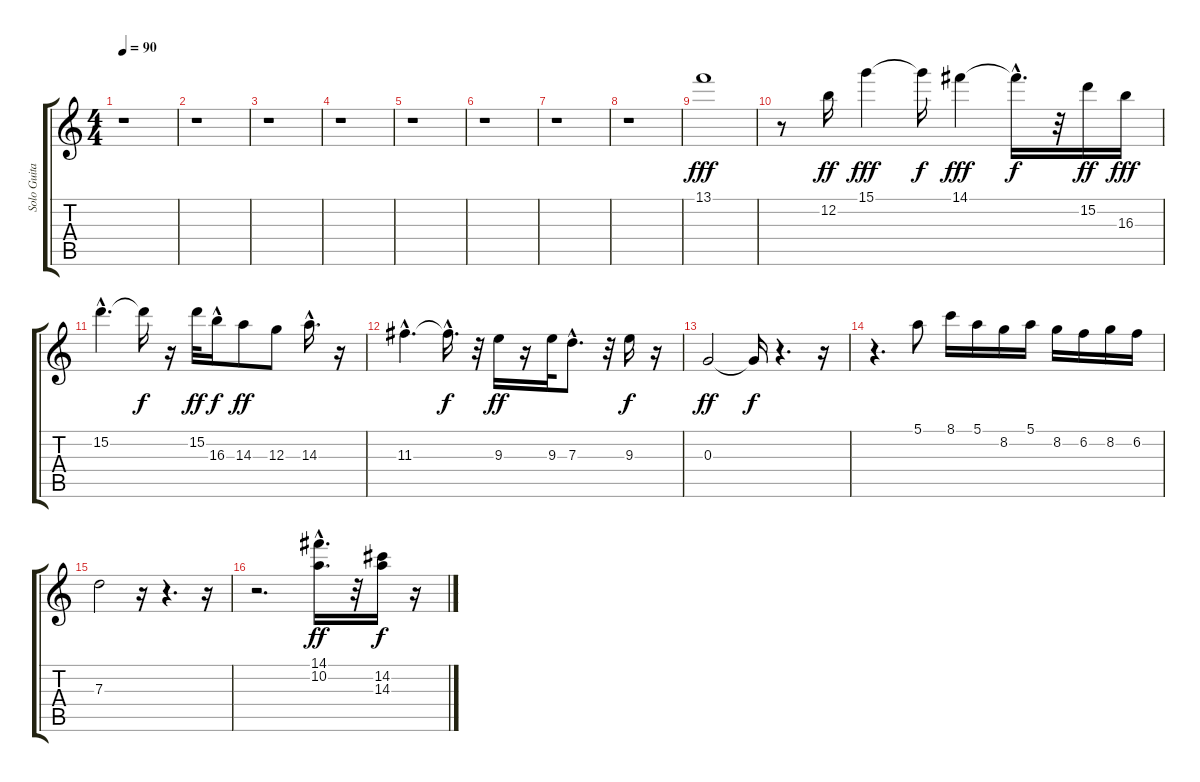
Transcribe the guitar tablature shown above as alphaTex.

\track ("Solo Guitar" "Solo Guita") {instrument overdrivenguitar}
\staff {score tabs}
\tuning (E4 B3 G3 D3 A2 E2) {hide}
\ts (4 4)
\tempo 90
\clef g2
\ks c
r.1{dy fff} |
r.1 |
r.1 |
r.1 |
r.1 |
r.1 |
r.1 |
r.1 |
13.1.1 |
r.8 12.2.16{dy ff} 15.1.4{dy fff} 15.1{t}.16{dy f} 14.1.4{dy fff} 14.1{hac t}.16{d dy f} r.32 15.2.16{dy ff} 16.3.16{dy fff} |
15.2{hac}.4{d} 15.2{t}.16{dy f} r.16 15.2.32{dy ff} 16.3{hac}.16{dy f} 14.3.8{dy ff} 12.3.8 14.3{hac}.16{d} r.16 |
11.3{hac}.4{d} 11.3{hac t}.16{d dy f} r.32 9.3.16{dy ff} r.16 9.3.32 7.3{hac}.8{d} r.32 9.3.16{dy f} r.16 |
0.3.2{dy ff} 0.3{t}.16{dy f} r.4{d} r.16 |
r.4{d} 5.1.8 8.1.16 5.1.16 8.2.16 5.1.16 8.2.16 6.2.16 8.2.16 6.2.16 |
7.3.2 r.16 r.4{d} r.16 |
r.2{d} (14.1{hac} 10.2{hac}).16{d dy ff} r.32 (14.2 14.3).16{dy f} r.16
